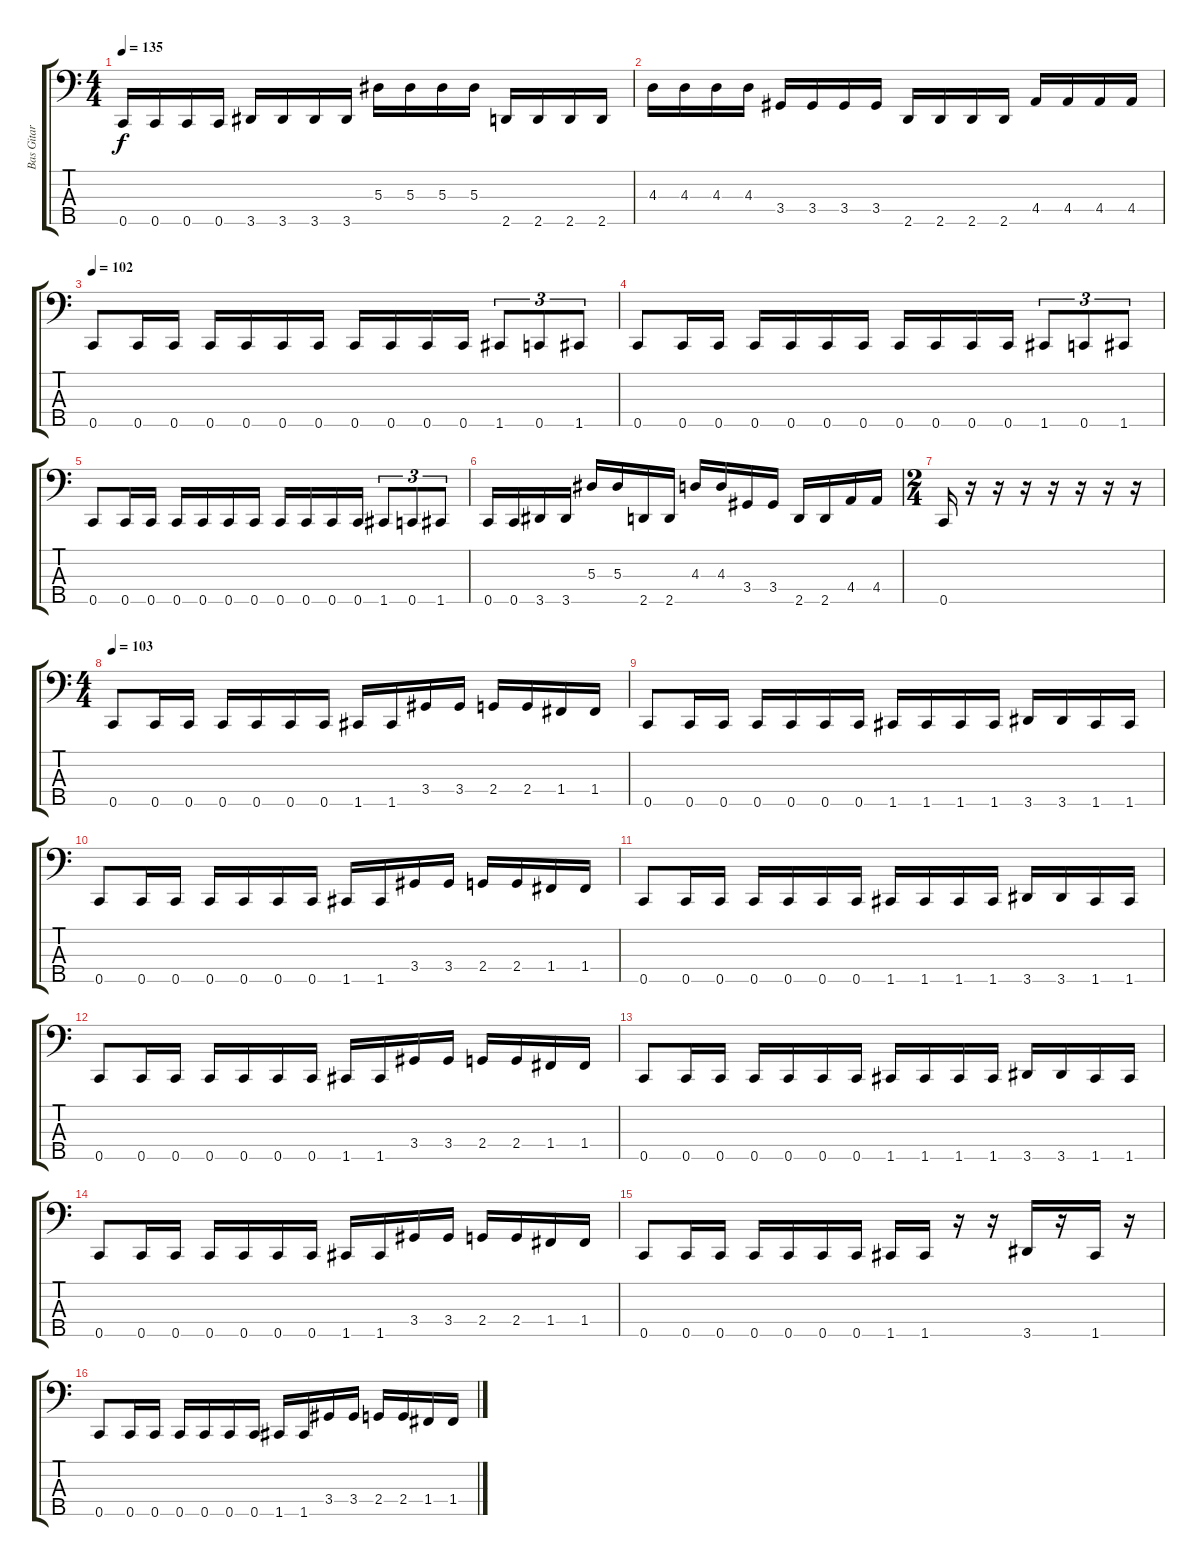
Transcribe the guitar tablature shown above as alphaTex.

\track ("Bas Gitar" "Bas Gitar") {instrument electricbasspick}
\staff {score tabs}
\tuning (Ab2 Eb2 Bb1 F1 C1) {hide}
\ts (4 4)
\tempo 135
\clef f4
\ks c
0.5.16{dy f} 0.5.16 0.5.16 0.5.16 3.5.16 3.5.16 3.5.16 3.5.16 5.3.16 5.3.16 5.3.16 5.3.16 2.5.16 2.5.16 2.5.16 2.5.16 |
4.3.16 4.3.16 4.3.16 4.3.16 3.4.16 3.4.16 3.4.16 3.4.16 2.5.16 2.5.16 2.5.16 2.5.16 4.4.16 4.4.16 4.4.16 4.4.16 |
\section ("" "")
\tempo 102
0.5.8 0.5.16 0.5.16 0.5.16 0.5.16 0.5.16 0.5.16 0.5.16 0.5.16 0.5.16 0.5.16 1.5.8{tu (3 2)} 0.5.8{tu (3 2)} 1.5.8{tu (3 2)} |
0.5.8 0.5.16 0.5.16 0.5.16 0.5.16 0.5.16 0.5.16 0.5.16 0.5.16 0.5.16 0.5.16 1.5.8{tu (3 2)} 0.5.8{tu (3 2)} 1.5.8{tu (3 2)} |
0.5.8 0.5.16 0.5.16 0.5.16 0.5.16 0.5.16 0.5.16 0.5.16 0.5.16 0.5.16 0.5.16 1.5.8{tu (3 2)} 0.5.8{tu (3 2)} 1.5.8{tu (3 2)} |
0.5.16 0.5.16 3.5.16 3.5.16 5.3.16 5.3.16 2.5.16 2.5.16 4.3.16 4.3.16 3.4.16 3.4.16 2.5.16 2.5.16 4.4.16 4.4.16 |
\ts (2 4)
0.5.16 r.16 r.16 r.16 r.16 r.16 r.16 r.16 |
\ts (4 4)
\section ("" "")
\tempo 103
0.5.8 0.5.16 0.5.16 0.5.16 0.5.16 0.5.16 0.5.16 1.5.16 1.5.16 3.4.16 3.4.16 2.4.16 2.4.16 1.4.16 1.4.16 |
0.5.8 0.5.16 0.5.16 0.5.16 0.5.16 0.5.16 0.5.16 1.5.16 1.5.16 1.5.16 1.5.16 3.5.16 3.5.16 1.5.16 1.5.16 |
0.5.8 0.5.16 0.5.16 0.5.16 0.5.16 0.5.16 0.5.16 1.5.16 1.5.16 3.4.16 3.4.16 2.4.16 2.4.16 1.4.16 1.4.16 |
0.5.8 0.5.16 0.5.16 0.5.16 0.5.16 0.5.16 0.5.16 1.5.16 1.5.16 1.5.16 1.5.16 3.5.16 3.5.16 1.5.16 1.5.16 |
0.5.8 0.5.16 0.5.16 0.5.16 0.5.16 0.5.16 0.5.16 1.5.16 1.5.16 3.4.16 3.4.16 2.4.16 2.4.16 1.4.16 1.4.16 |
0.5.8 0.5.16 0.5.16 0.5.16 0.5.16 0.5.16 0.5.16 1.5.16 1.5.16 1.5.16 1.5.16 3.5.16 3.5.16 1.5.16 1.5.16 |
0.5.8 0.5.16 0.5.16 0.5.16 0.5.16 0.5.16 0.5.16 1.5.16 1.5.16 3.4.16 3.4.16 2.4.16 2.4.16 1.4.16 1.4.16 |
0.5.8 0.5.16 0.5.16 0.5.16 0.5.16 0.5.16 0.5.16 1.5.16 1.5.16 r.16 r.16 3.5.16 r.16 1.5.16 r.16 |
\section ("" "")
0.5.8 0.5.16 0.5.16 0.5.16 0.5.16 0.5.16 0.5.16 1.5.16 1.5.16 3.4.16 3.4.16 2.4.16 2.4.16 1.4.16 1.4.16
